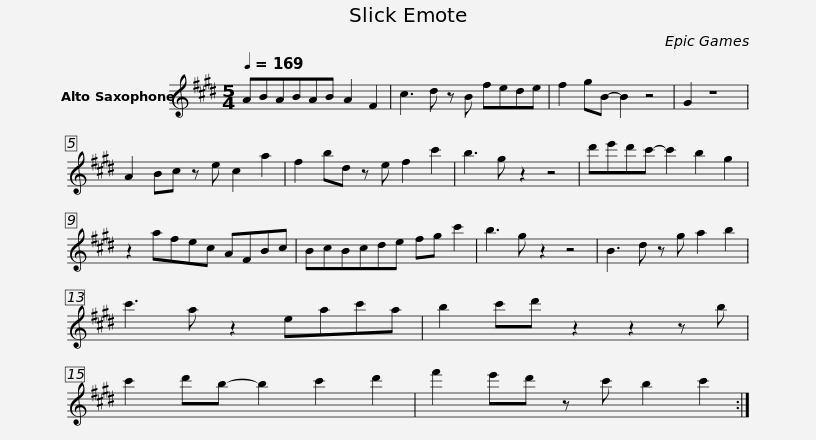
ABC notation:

X:1
L:1/8
Q:1/4=169
M:5/4
I:linebreak $
K:none
V:1 treble transpose=-9
V:1
[K:E] ABABAB A2 F2 | c3 d z B fede | f2 gB- B2 z4 | G2 z8 | A2 Bc z e c2 a2 | %5
 f2 bd z e f2 c'2 |$ b3 g z2 z4 | d'e'd'c'- c'2 b2 g2 | z2 afec AFBc | BcBcde fg c'2 | %10
 b3 g z2 z4 |$ B3 d z g a2 b2 | c'3 a z2 eac'a | b2 c'd' z2 z2 z b | c'2 d'b- b2 c'2 d'2 | %15
 f'2 e'd' z c' b2 c'2 :| %16
